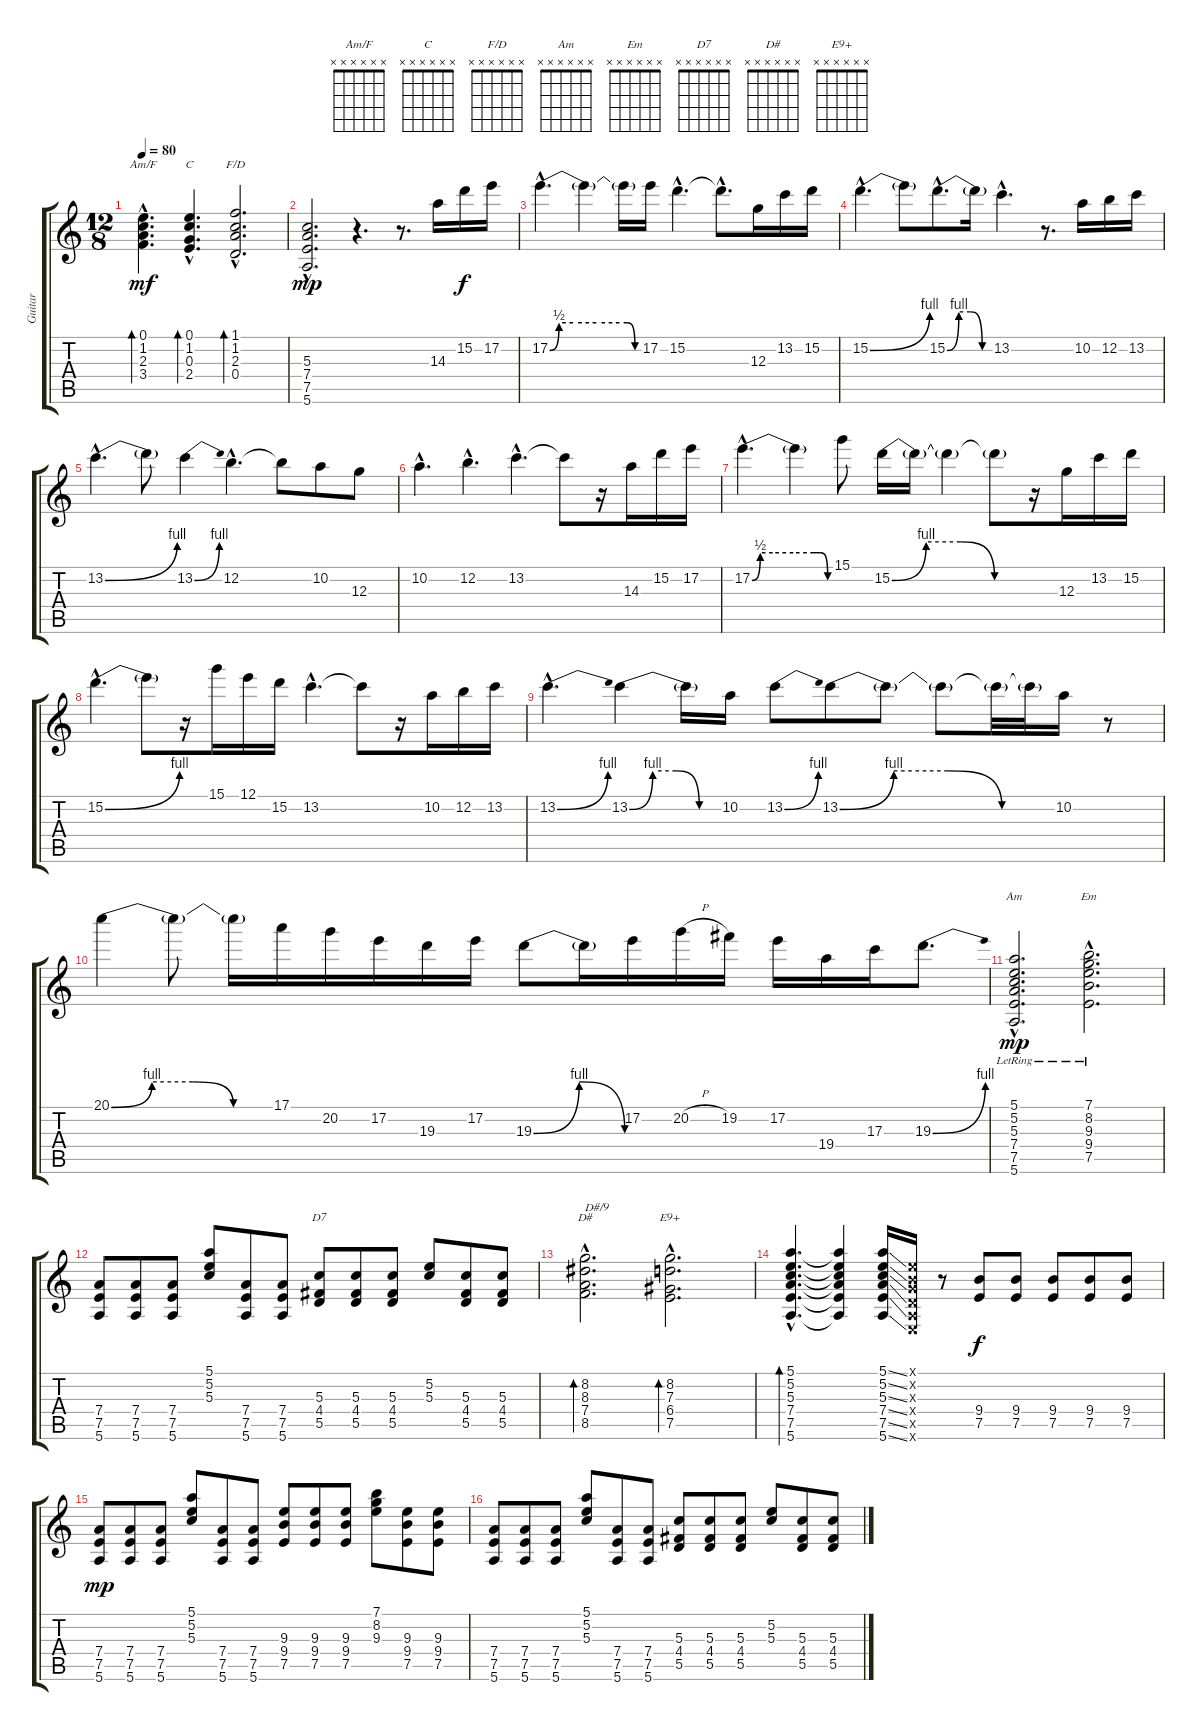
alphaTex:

\track ("Guitar" "Guitar") {instrument distortionguitar}
\staff {score tabs}
\tuning (E4 B3 G3 D3 A2 E2) {hide}
\chord ("Am/F" x x x x x x) {firstfret 0}
\chord ("C" x x x x x x) {firstfret 0}
\chord ("F/D" x x x x x x) {firstfret 0}
\chord ("Am" x x x x x x) {firstfret 0}
\chord ("Em" x x x x x x) {firstfret 0}
\chord ("D7" x x x x x x) {firstfret 0}
\chord ("D#" x x x x x x) {firstfret 0}
\chord ("E9+" x x x x x x) {firstfret 0}
\ts (12 8)
\tempo 80
\clef g2
\ks c
(0.1{hac} 1.2{hac} 2.3{hac} 3.4{hac}).4{d bd 120 ch "Am/F" dy mf} (0.1{hac} 1.2{hac} 0.3{hac} 2.4{hac}).4{d bd 120 ch "C"} (1.1{hac} 1.2{hac} 2.3{hac} 0.4{hac}).2{d bd 120 ch "F/D"} |
(5.3{hac} 7.4{hac} 7.5{hac} 5.6{hac}).2{d dy mp} r.4{d} r.8{d} 14.3.16 15.2.16{dy f} 17.2.16 |
17.2{be (custom 0 0 6 2 15 2 30 2 45 2 50 2 55 0 60 0) hac}.4{d} 17.2{t}.4 17.2{t}.16 17.2.16 15.2{hac}.4{d} 15.2{hac t}.8{d} 12.3.16 13.2.16 15.2.16 |
15.2{be (bend 0 0 60 4) hac}.4{d} 15.2{t}.8 15.2{be (custom 0 0 15 4 30 4 45 0 60 0) hac}.8{d} 15.2{t}.16 13.2{hac}.4{d} r.8{d} 10.2.16 12.2.16 13.2.16 |
13.2{be (bend 0 0 60 4) hac}.4{d} 13.2{t}.8 13.2{be (bend 0 0 60 4)}.4 12.2{hac}.4{d} 12.2{t}.8 10.2.8 12.3.8 |
10.2{hac}.4{d} 12.2{hac}.4{d} 13.2{hac}.4{d} 13.2{t}.8 r.16 14.3.16 15.2.16 17.2.16 |
17.2{be (custom 0 0 6 2 15 2 30 2 45 2 50 2 55 0 60 0) hac}.4{d} 17.2{t}.4 15.1.8 15.2{be (custom 0 0 15 4 30 4 45 0 60 0)}.16 15.2{t}.16 15.2{t}.4 15.2{t}.8 r.16 12.3.16 13.2.16 15.2.16 |
15.2{be (bend 0 0 60 4) hac}.4{d} 15.2{t}.8 r.16 15.1.16 12.1.16 15.2.16 13.2{hac}.4{d} 13.2{t}.8 r.16 10.2.16 12.2.16 13.2.16 |
13.2{be (bend 0 0 60 4) hac}.4{d} 13.2{be (custom 0 0 15 4 30 4 45 0 60 0)}.4 13.2{t}.16 10.2.16 13.2{be (bend 0 0 60 4)}.8 13.2{be (custom 0 0 15 4 30 4 45 0 60 0)}.8 13.2{t}.8 13.2{t}.8 13.2{t}.32 13.2{t}.32 10.2.16 r.8 |
20.1{be (custom 0 0 15 4 30 4 45 0 60 0)}.4 20.1{t}.8 20.1{t}.16 17.1.16 20.2.16 17.2.16 19.3.16 17.2.16 19.3{be (bendrelease 0 0 30 4 30 4 60 0)}.8 19.3{t}.16 17.2.16 20.2{h}.16 19.2.16 17.2.16 19.4.16 17.3.16 19.3{be (bend 0 0 60 4)}.8{d} |
(5.1{hac lr} 5.2{hac lr} 5.3{hac lr} 7.4{hac lr} 7.5{hac lr} 5.6{hac lr}).2{d ch "Am" dy mp} (7.1{hac lr} 8.2{hac lr} 9.3{hac lr} 9.4{hac lr} 7.5{hac lr}).2{d ch "Em"} |
(7.4 7.5 5.6).8 (7.4 7.5 5.6).8 (7.4 7.5 5.6).8 (5.1 5.2 5.3).8 (7.4 7.5 5.6).8 (7.4 7.5 5.6).8 (5.3 4.4 5.5).8{ch "D7"} (5.3 4.4 5.5).8 (5.3 4.4 5.5).8 (5.2 5.3).8 (5.3 4.4 5.5).8 (5.3 4.4 5.5).8 |
(8.2{hac} 8.3{hac} 7.4{hac} 8.5{hac}).2{d bd 120 ch "D#" txt "D#/9"} (8.2{hac} 7.3{hac} 6.4{hac} 7.5{hac}).2{d bd 120 ch "E9+"} |
(5.1{hac} 5.2{hac} 5.3{hac} 7.4{hac} 7.5{hac} 5.6{hac}).4{d bd 120} (5.1{t} 5.2{t} 5.3{t} 7.4{t} 7.5{t} 5.6{t}).4 (5.1{ss} 5.2{ss} 5.3{ss} 7.4{ss} 7.5{ss} 5.6{ss}).16 (0.1{x} 0.2{x} 0.3{x} 0.4{x} 0.5{x} 0.6{x}).16 r.8 (9.4 7.5).8{dy f} (9.4 7.5).8 (9.4 7.5).8 (9.4 7.5).8 (9.4 7.5).8 |
(7.4 7.5 5.6).8{dy mp} (7.4 7.5 5.6).8 (7.4 7.5 5.6).8 (5.1 5.2 5.3).8 (7.4 7.5 5.6).8 (7.4 7.5 5.6).8 (9.3 9.4 7.5).8 (9.3 9.4 7.5).8 (9.3 9.4 7.5).8 (7.1 8.2 9.3).8 (9.3 9.4 7.5).8 (9.3 9.4 7.5).8 |
(7.4 7.5 5.6).8 (7.4 7.5 5.6).8 (7.4 7.5 5.6).8 (5.1 5.2 5.3).8 (7.4 7.5 5.6).8 (7.4 7.5 5.6).8 (5.3 4.4 5.5).8 (5.3 4.4 5.5).8 (5.3 4.4 5.5).8 (5.2 5.3).8 (5.3 4.4 5.5).8 (5.3 4.4 5.5).8
